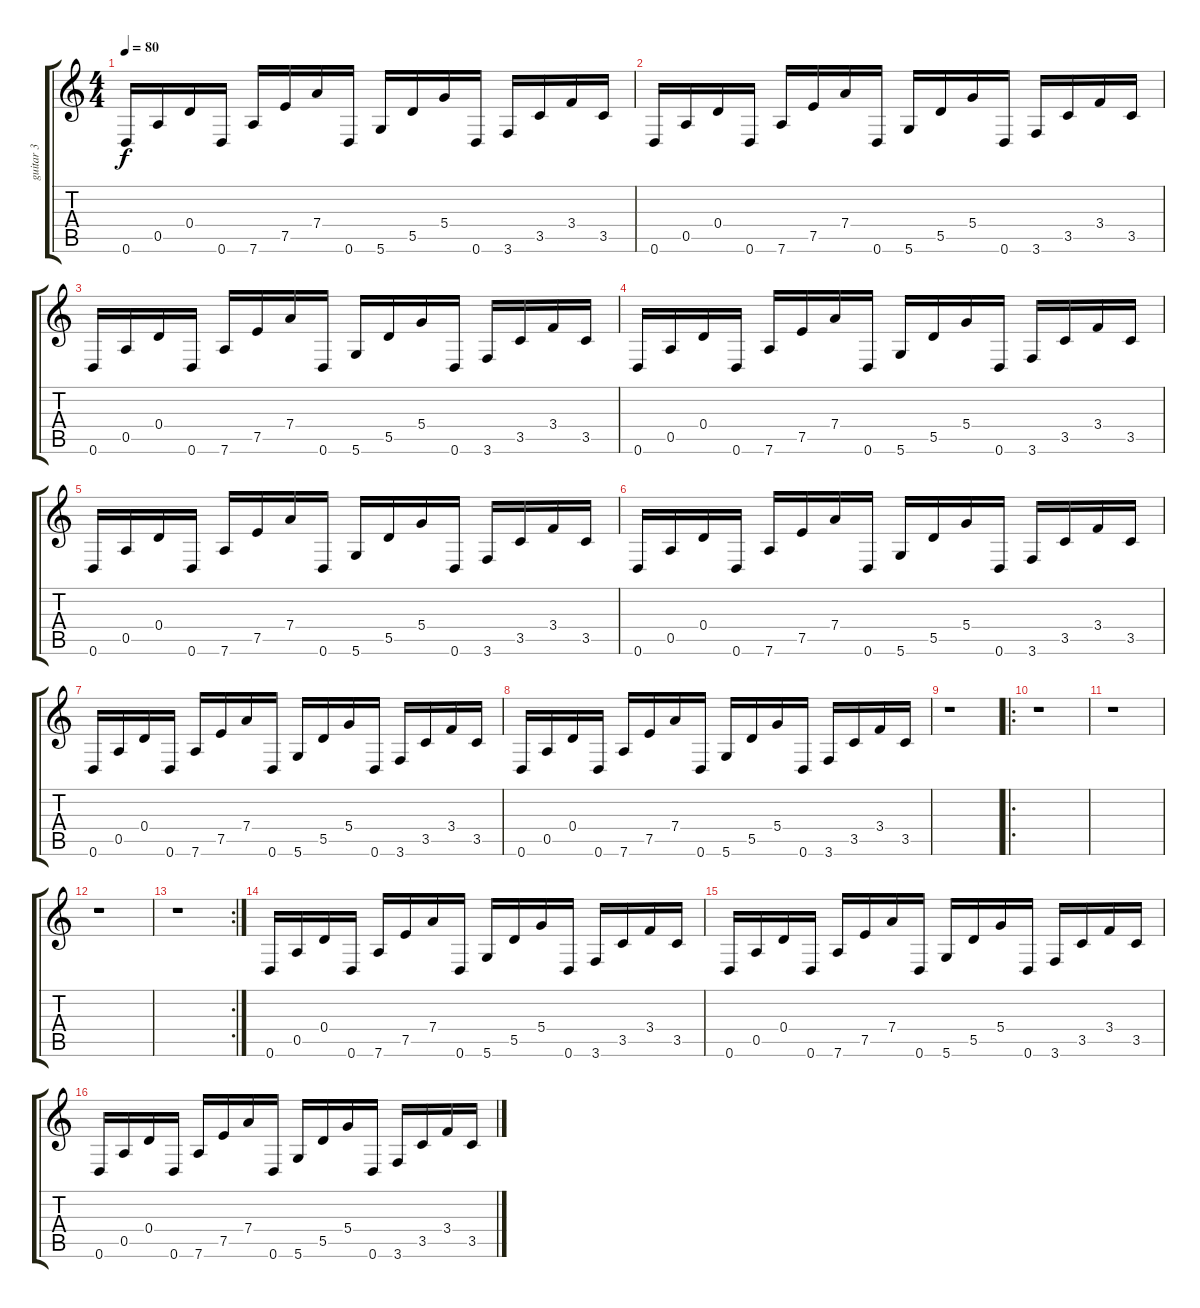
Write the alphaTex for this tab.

\track ("guitar 3" "guitar 3") {instrument electricguitarjazz}
\staff {score tabs}
\tuning (E4 B3 G3 D3 A2 D2) {hide}
\ts (4 4)
\tempo 80
\clef g2
\ks c
0.6.16{dy f} 0.5.16 0.4.16 0.6.16 7.6.16 7.5.16 7.4.16 0.6.16 5.6.16 5.5.16 5.4.16 0.6.16 3.6.16 3.5.16 3.4.16 3.5.16 |
0.6.16 0.5.16 0.4.16 0.6.16 7.6.16 7.5.16 7.4.16 0.6.16 5.6.16 5.5.16 5.4.16 0.6.16 3.6.16 3.5.16 3.4.16 3.5.16 |
0.6.16 0.5.16 0.4.16 0.6.16 7.6.16 7.5.16 7.4.16 0.6.16 5.6.16 5.5.16 5.4.16 0.6.16 3.6.16 3.5.16 3.4.16 3.5.16 |
0.6.16 0.5.16 0.4.16 0.6.16 7.6.16 7.5.16 7.4.16 0.6.16 5.6.16 5.5.16 5.4.16 0.6.16 3.6.16 3.5.16 3.4.16 3.5.16 |
0.6.16 0.5.16 0.4.16 0.6.16 7.6.16 7.5.16 7.4.16 0.6.16 5.6.16 5.5.16 5.4.16 0.6.16 3.6.16 3.5.16 3.4.16 3.5.16 |
0.6.16 0.5.16 0.4.16 0.6.16 7.6.16 7.5.16 7.4.16 0.6.16 5.6.16 5.5.16 5.4.16 0.6.16 3.6.16 3.5.16 3.4.16 3.5.16 |
0.6.16 0.5.16 0.4.16 0.6.16 7.6.16 7.5.16 7.4.16 0.6.16 5.6.16 5.5.16 5.4.16 0.6.16 3.6.16 3.5.16 3.4.16 3.5.16 |
0.6.16 0.5.16 0.4.16 0.6.16 7.6.16 7.5.16 7.4.16 0.6.16 5.6.16 5.5.16 5.4.16 0.6.16 3.6.16 3.5.16 3.4.16 3.5.16 |
r.1 |
\ro
r.1 |
r.1 |
r.1 |
\rc 2
r.1 |
0.6.16 0.5.16 0.4.16 0.6.16 7.6.16 7.5.16 7.4.16 0.6.16 5.6.16 5.5.16 5.4.16 0.6.16 3.6.16 3.5.16 3.4.16 3.5.16 |
0.6.16 0.5.16 0.4.16 0.6.16 7.6.16 7.5.16 7.4.16 0.6.16 5.6.16 5.5.16 5.4.16 0.6.16 3.6.16 3.5.16 3.4.16 3.5.16 |
0.6.16 0.5.16 0.4.16 0.6.16 7.6.16 7.5.16 7.4.16 0.6.16 5.6.16 5.5.16 5.4.16 0.6.16 3.6.16 3.5.16 3.4.16 3.5.16
